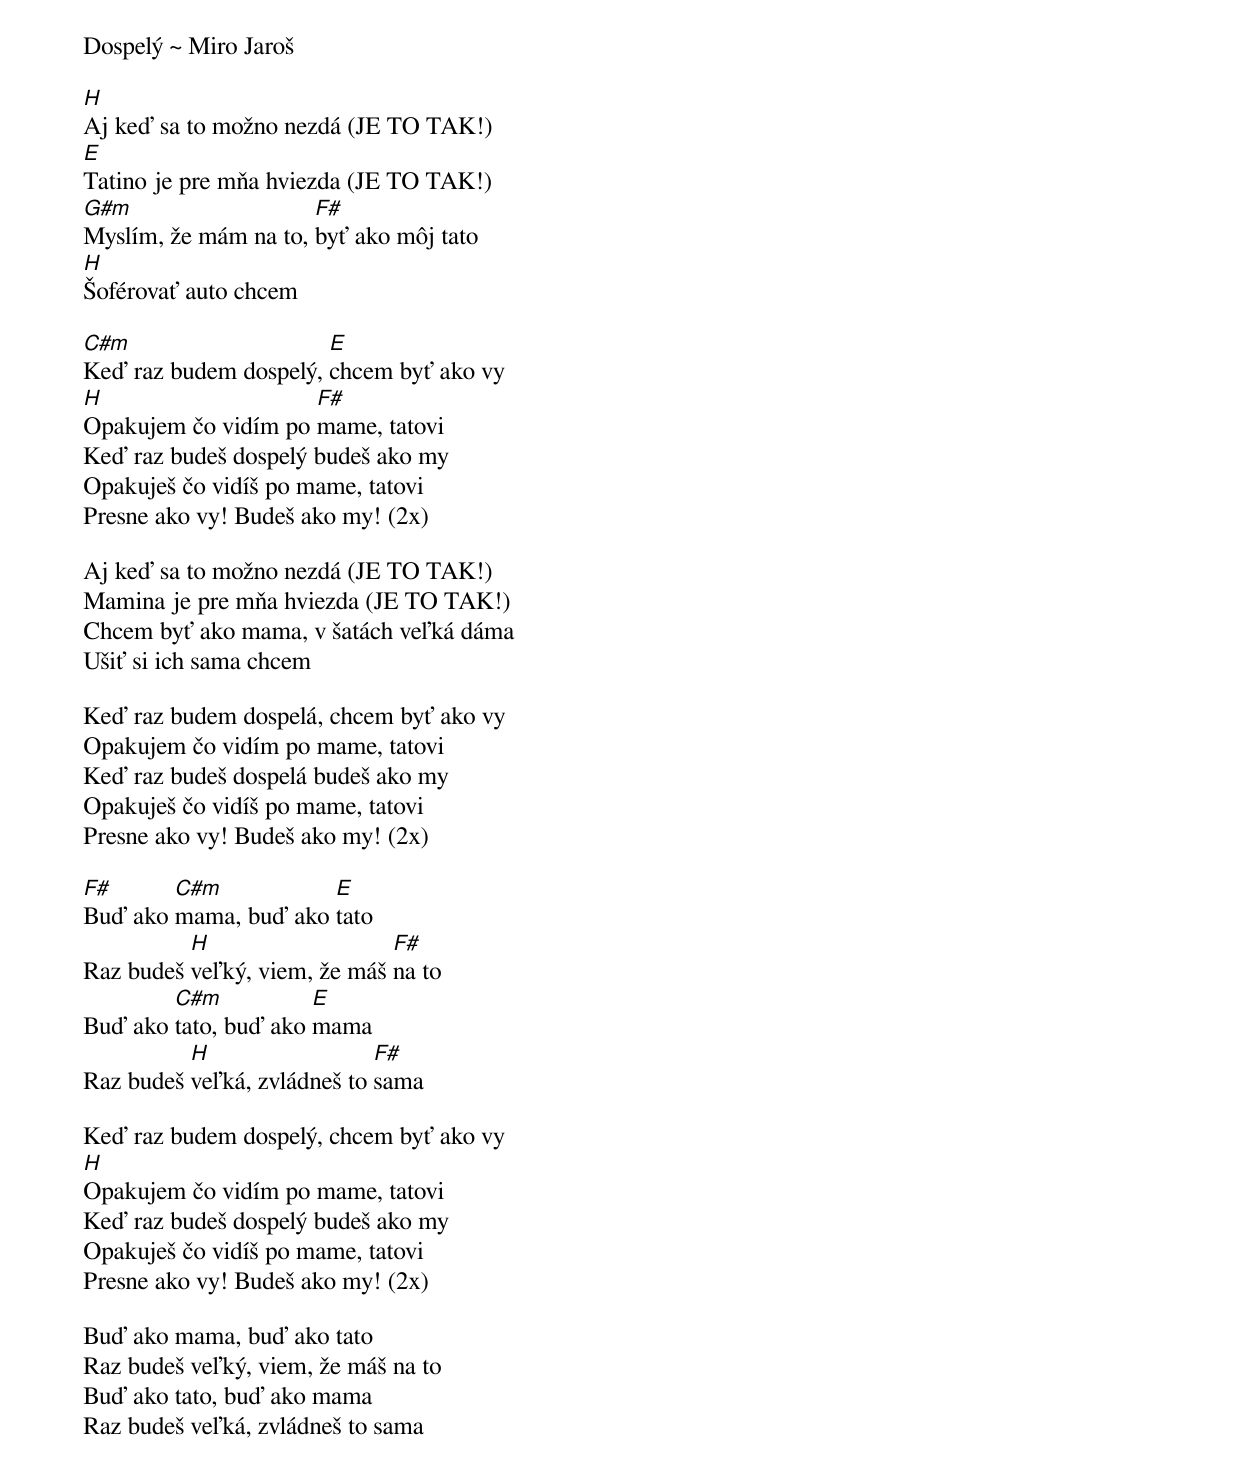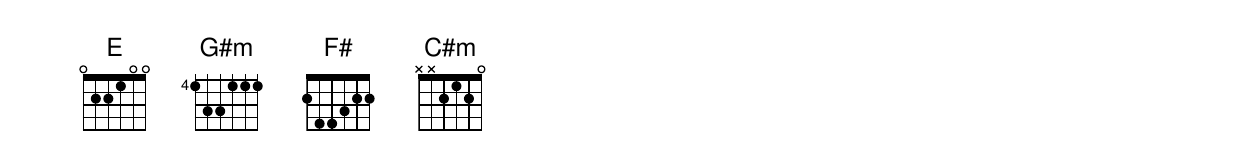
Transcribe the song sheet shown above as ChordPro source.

Dospelý ~ Miro Jaroš

[H]Aj keď sa to možno nezdá (JE TO TAK!)
[E]Tatino je pre mňa hviezda (JE TO TAK!)
[G#m]Myslím, že mám na to, [F#]byť ako môj tato
[H]Šoférovať auto chcem

[C#m]Keď raz budem dospelý, [E]chcem byť ako vy
[H]Opakujem čo vidím po [F#]mame, tatovi
Keď raz budeš dospelý budeš ako my
Opakuješ čo vidíš po mame, tatovi
Presne ako vy! Budeš ako my! (2x)

Aj keď sa to možno nezdá (JE TO TAK!)
Mamina je pre mňa hviezda (JE TO TAK!)
Chcem byť ako mama, v šatách veľká dáma
Ušiť si ich sama chcem

Keď raz budem dospelá, chcem byť ako vy
Opakujem čo vidím po mame, tatovi
Keď raz budeš dospelá budeš ako my
Opakuješ čo vidíš po mame, tatovi
Presne ako vy! Budeš ako my! (2x)

[F#]Buď ako [C#m]mama, buď ako [E]tato
Raz budeš [H]veľký, viem, že máš [F#]na to
Buď ako [C#m]tato, buď ako [E]mama
Raz budeš [H]veľká, zvládneš to [F#]sama

Keď raz budem dospelý, chcem byť ako vy
[H]Opakujem čo vidím po mame, tatovi
Keď raz budeš dospelý budeš ako my
Opakuješ čo vidíš po mame, tatovi
Presne ako vy! Budeš ako my! (2x)

Buď ako mama, buď ako tato
Raz budeš veľký, viem, že máš na to
Buď ako tato, buď ako mama
Raz budeš veľká, zvládneš to sama
